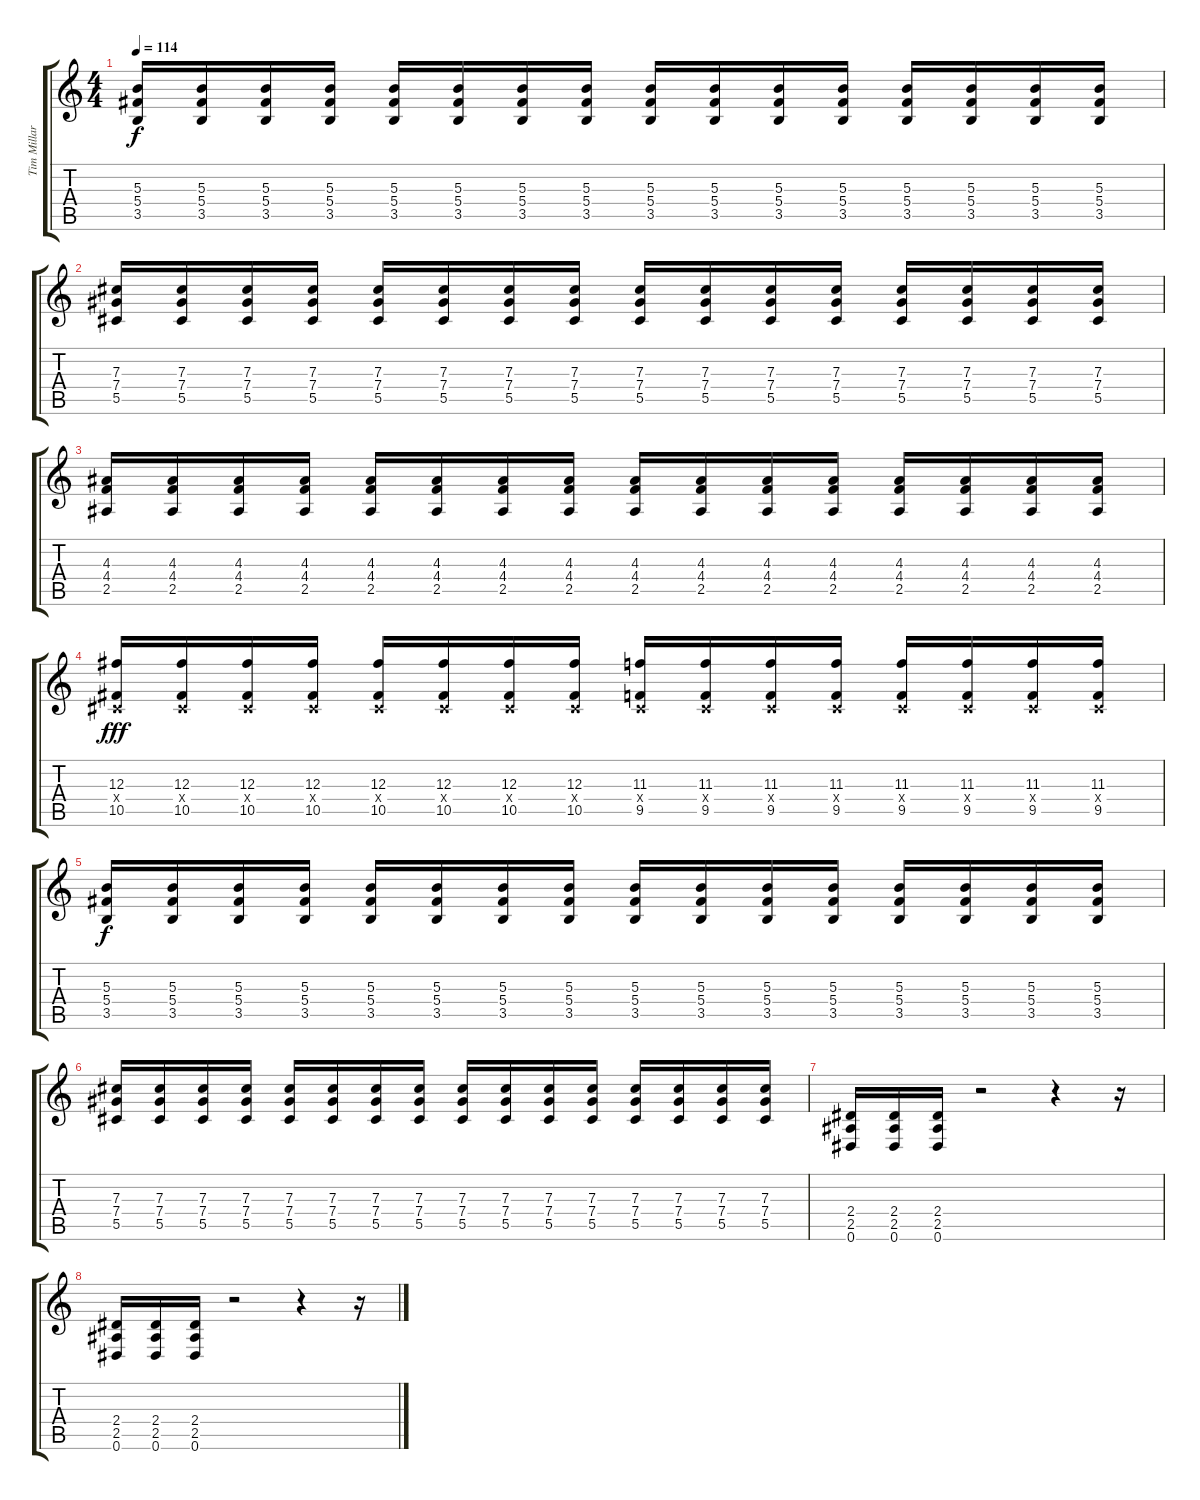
\track ("Tim Millar" "Tim Millar") {instrument distortionguitar}
\staff {score tabs}
\tuning (Eb4 Bb3 Gb3 Db3 Ab2 Eb2) {hide}
\ts (4 4)
\tempo 114
\clef g2
\ks c
(5.3 5.4 3.5).16{dy f} (5.3 5.4 3.5).16 (5.3 5.4 3.5).16 (5.3 5.4 3.5).16 (5.3 5.4 3.5).16 (5.3 5.4 3.5).16 (5.3 5.4 3.5).16 (5.3 5.4 3.5).16 (5.3 5.4 3.5).16 (5.3 5.4 3.5).16 (5.3 5.4 3.5).16 (5.3 5.4 3.5).16 (5.3 5.4 3.5).16 (5.3 5.4 3.5).16 (5.3 5.4 3.5).16 (5.3 5.4 3.5).16 |
(7.3 7.4 5.5).16 (7.3 7.4 5.5).16 (7.3 7.4 5.5).16 (7.3 7.4 5.5).16 (7.3 7.4 5.5).16 (7.3 7.4 5.5).16 (7.3 7.4 5.5).16 (7.3 7.4 5.5).16 (7.3 7.4 5.5).16 (7.3 7.4 5.5).16 (7.3 7.4 5.5).16 (7.3 7.4 5.5).16 (7.3 7.4 5.5).16 (7.3 7.4 5.5).16 (7.3 7.4 5.5).16 (7.3 7.4 5.5).16 |
(4.3 4.4 2.5).16 (4.3 4.4 2.5).16 (4.3 4.4 2.5).16 (4.3 4.4 2.5).16 (4.3 4.4 2.5).16 (4.3 4.4 2.5).16 (4.3 4.4 2.5).16 (4.3 4.4 2.5).16 (4.3 4.4 2.5).16 (4.3 4.4 2.5).16 (4.3 4.4 2.5).16 (4.3 4.4 2.5).16 (4.3 4.4 2.5).16 (4.3 4.4 2.5).16 (4.3 4.4 2.5).16 (4.3 4.4 2.5).16 |
(12.3 0.4{x} 10.5).16{dy fff} (12.3 0.4{x} 10.5).16 (12.3 0.4{x} 10.5).16 (12.3 0.4{x} 10.5).16 (12.3 0.4{x} 10.5).16 (12.3 0.4{x} 10.5).16 (12.3 0.4{x} 10.5).16 (12.3 0.4{x} 10.5).16 (11.3 0.4{x} 9.5).16 (11.3 0.4{x} 9.5).16 (11.3 0.4{x} 9.5).16 (11.3 0.4{x} 9.5).16 (11.3 0.4{x} 9.5).16 (11.3 0.4{x} 9.5).16 (11.3 0.4{x} 9.5).16 (11.3 0.4{x} 9.5).16 |
(5.3 5.4 3.5).16{dy f} (5.3 5.4 3.5).16 (5.3 5.4 3.5).16 (5.3 5.4 3.5).16 (5.3 5.4 3.5).16 (5.3 5.4 3.5).16 (5.3 5.4 3.5).16 (5.3 5.4 3.5).16 (5.3 5.4 3.5).16 (5.3 5.4 3.5).16 (5.3 5.4 3.5).16 (5.3 5.4 3.5).16 (5.3 5.4 3.5).16 (5.3 5.4 3.5).16 (5.3 5.4 3.5).16 (5.3 5.4 3.5).16 |
(7.3 7.4 5.5).16 (7.3 7.4 5.5).16 (7.3 7.4 5.5).16 (7.3 7.4 5.5).16 (7.3 7.4 5.5).16 (7.3 7.4 5.5).16 (7.3 7.4 5.5).16 (7.3 7.4 5.5).16 (7.3 7.4 5.5).16 (7.3 7.4 5.5).16 (7.3 7.4 5.5).16 (7.3 7.4 5.5).16 (7.3 7.4 5.5).16 (7.3 7.4 5.5).16 (7.3 7.4 5.5).16 (7.3 7.4 5.5).16 |
(2.4 2.5 0.6).16 (2.4 2.5 0.6).16 (2.4 2.5 0.6).16 r.2 r.4 r.16 |
(2.4 2.5 0.6).16 (2.4 2.5 0.6).16 (2.4 2.5 0.6).16 r.2 r.4 r.16
